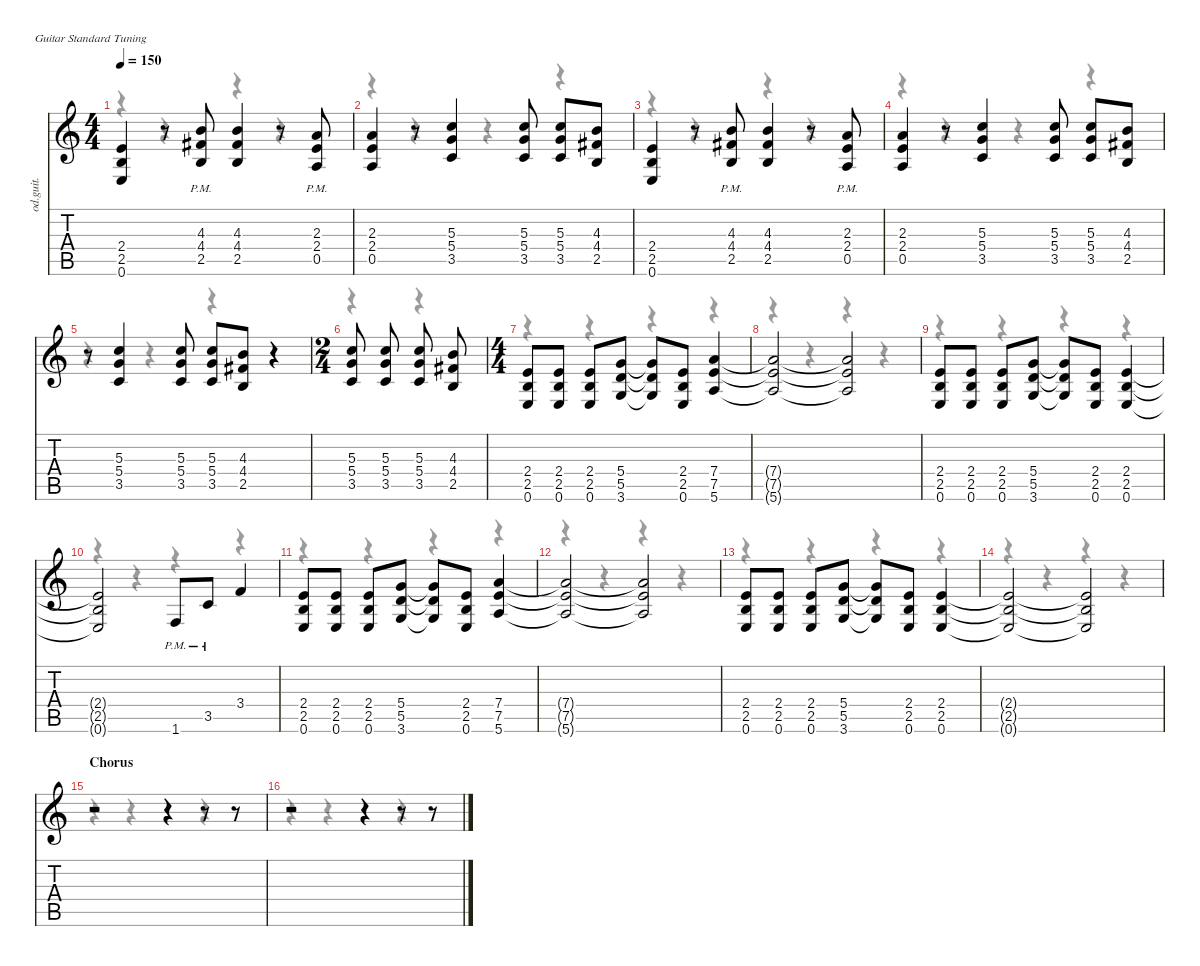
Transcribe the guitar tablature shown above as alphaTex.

\defaultSystemsLayout 4
\hideDynamics
\bracketExtendMode nobrackets
\otherSystemsTrackNameOrientation horizontal
\track ("Gtr OD" "od.guit.") {instrument overdrivenguitar}
\staff {score tabs}
\tuning (E4 B3 G3 D3 A2 E2)
\voice
\ts (4 4)
\tempo 150
\clef g2
\ks c
(2.4 2.5 0.6).4{dy f beam Up} r.8{beam Up} (4.3{pm} 4.4{pm acc #} 2.5{pm}).8{beam Up} (4.3 4.4{acc #} 2.5).4{beam Up} r.8{beam Up} (2.3{pm} 2.4{pm} 0.5{pm}).8{beam Up} |
(2.3 2.4 0.5).4{beam Up} r.8{beam Up} (5.3 5.4 3.5).4{beam Up} (5.3 5.4 3.5).8{beam Up} (5.3 5.4 3.5).8{beam Up} (4.3 4.4{acc #} 2.5).8{beam Up} |
(2.4 2.5 0.6).4{beam Up} r.8{beam Up} (4.3{pm} 4.4{pm acc #} 2.5{pm}).8{beam Up} (4.3 4.4{acc #} 2.5).4{beam Up} r.8{beam Up} (2.3{pm} 2.4{pm} 0.5{pm}).8{beam Up} |
(2.3 2.4 0.5).4{beam Up} r.8{beam Up} (5.3 5.4 3.5).4{beam Up} (5.3 5.4 3.5).8{beam Up} (5.3 5.4 3.5).8{beam Up} (4.3 4.4{acc #} 2.5).8{beam Up} |
r.8{beam Up} (5.3 5.4 3.5).4{beam Up} (5.3 5.4 3.5).8{beam Up} (5.3 5.4 3.5).8{beam Up} (4.3 4.4{acc #} 2.5).8{beam Up} r.4{beam Up} |
\ts (2 4)
\beaming (8 1 1 1 1)
(5.3 5.4 3.5).8{beam Up} (5.3 5.4 3.5).8{beam Up} (5.3 5.4 3.5).8{beam Up} (4.3 4.4{acc #} 2.5).8{beam Up} |
\ts (4 4)
\beaming (8 2 2 2 2)
(2.4 2.5 0.6).8{beam Up} (2.4 2.5 0.6).8{beam Up} (2.4 2.5 0.6).8{beam Up} (5.4 5.5 3.6).8{beam Up} (5.4{t} 5.5{t} 3.6{t}).8{beam Up} (2.4 2.5 0.6).8{beam Up} (7.4 7.5 5.6).4{beam Up} |
(7.4{t} 7.5{t} 5.6{t}).2{beam Up} (7.4{t} 7.5{t} 5.6{t}).2{beam Up} |
(2.4 2.5 0.6).8{beam Up} (2.4 2.5 0.6).8{beam Up} (2.4 2.5 0.6).8{beam Up} (5.4 5.5 3.6).8{beam Up} (5.4{t} 5.5{t} 3.6{t}).8{beam Up} (2.4 2.5 0.6).8{beam Up} (2.4 2.5 0.6).4{beam Up} |
(2.4{t} 2.5{t} 0.6{t}).2{beam Up} 1.6{pm}.8{beam Up} 3.5{pm}.8{beam Up} 3.4.4{beam Up} |
(2.4 2.5 0.6).8{beam Up} (2.4 2.5 0.6).8{beam Up} (2.4 2.5 0.6).8{beam Up} (5.4 5.5 3.6).8{beam Up} (5.4{t} 5.5{t} 3.6{t}).8{beam Up} (2.4 2.5 0.6).8{beam Up} (7.4 7.5 5.6).4{beam Up} |
(7.4{t} 7.5{t} 5.6{t}).2{beam Up} (7.4{t} 7.5{t} 5.6{t}).2{beam Up} |
(2.4 2.5 0.6).8{beam Up} (2.4 2.5 0.6).8{beam Up} (2.4 2.5 0.6).8{beam Up} (5.4 5.5 3.6).8{beam Up} (5.4{t} 5.5{t} 3.6{t}).8{beam Up} (2.4 2.5 0.6).8{beam Up} (2.4 2.5 0.6).4{beam Up} |
(2.4{t} 2.5{t} 0.6{t}).2{beam Up} (2.4{t} 2.5{t} 0.6{t}).2{beam Up} |
\section ("" "Chorus")
r.2{beam Up} r.4{beam Up} r.8{beam Up} r.8{beam Up} |
r.2{beam Up} r.4{beam Up} r.8{beam Up} r.8{beam Up}
\voice
\clef g2
\ottava regular
\simile none
\ks c
r.4{dy mf beam Down} r.4{beam Down} r.4{beam Down} r.4{beam Down} |
r.4{beam Down} r.4{beam Down} r.4{beam Down} r.4{beam Down} |
r.4{beam Down} r.4{beam Down} r.4{beam Down} r.4{beam Down} |
r.4{beam Down} r.4{beam Down} r.4{beam Down} r.4{beam Down} |
r.4{beam Down} r.4{beam Down} r.4{beam Down} r.4{beam Down} |
r.4{beam Down} r.4{beam Down} |
r.4{beam Down} r.4{beam Down} r.4{beam Down} r.4{beam Down} |
r.4{beam Down} r.4{beam Down} r.4{beam Down} r.4{beam Down} |
r.4{beam Down} r.4{beam Down} r.4{beam Down} r.4{beam Down} |
r.4{beam Down} r.4{beam Down} r.4{beam Down} r.4{beam Down} |
r.4{beam Down} r.4{beam Down} r.4{beam Down} r.4{beam Down} |
r.4{beam Down} r.4{beam Down} r.4{beam Down} r.4{beam Down} |
r.4{beam Down} r.4{beam Down} r.4{beam Down} r.4{beam Down} |
r.4{beam Down} r.4{beam Down} r.4{beam Down} r.4{beam Down} |
r.4{beam Down} r.4{beam Down} r.4{beam Down} r.4{beam Down} |
r.4{beam Down} r.4{beam Down} r.4{beam Down} r.4{beam Down}
